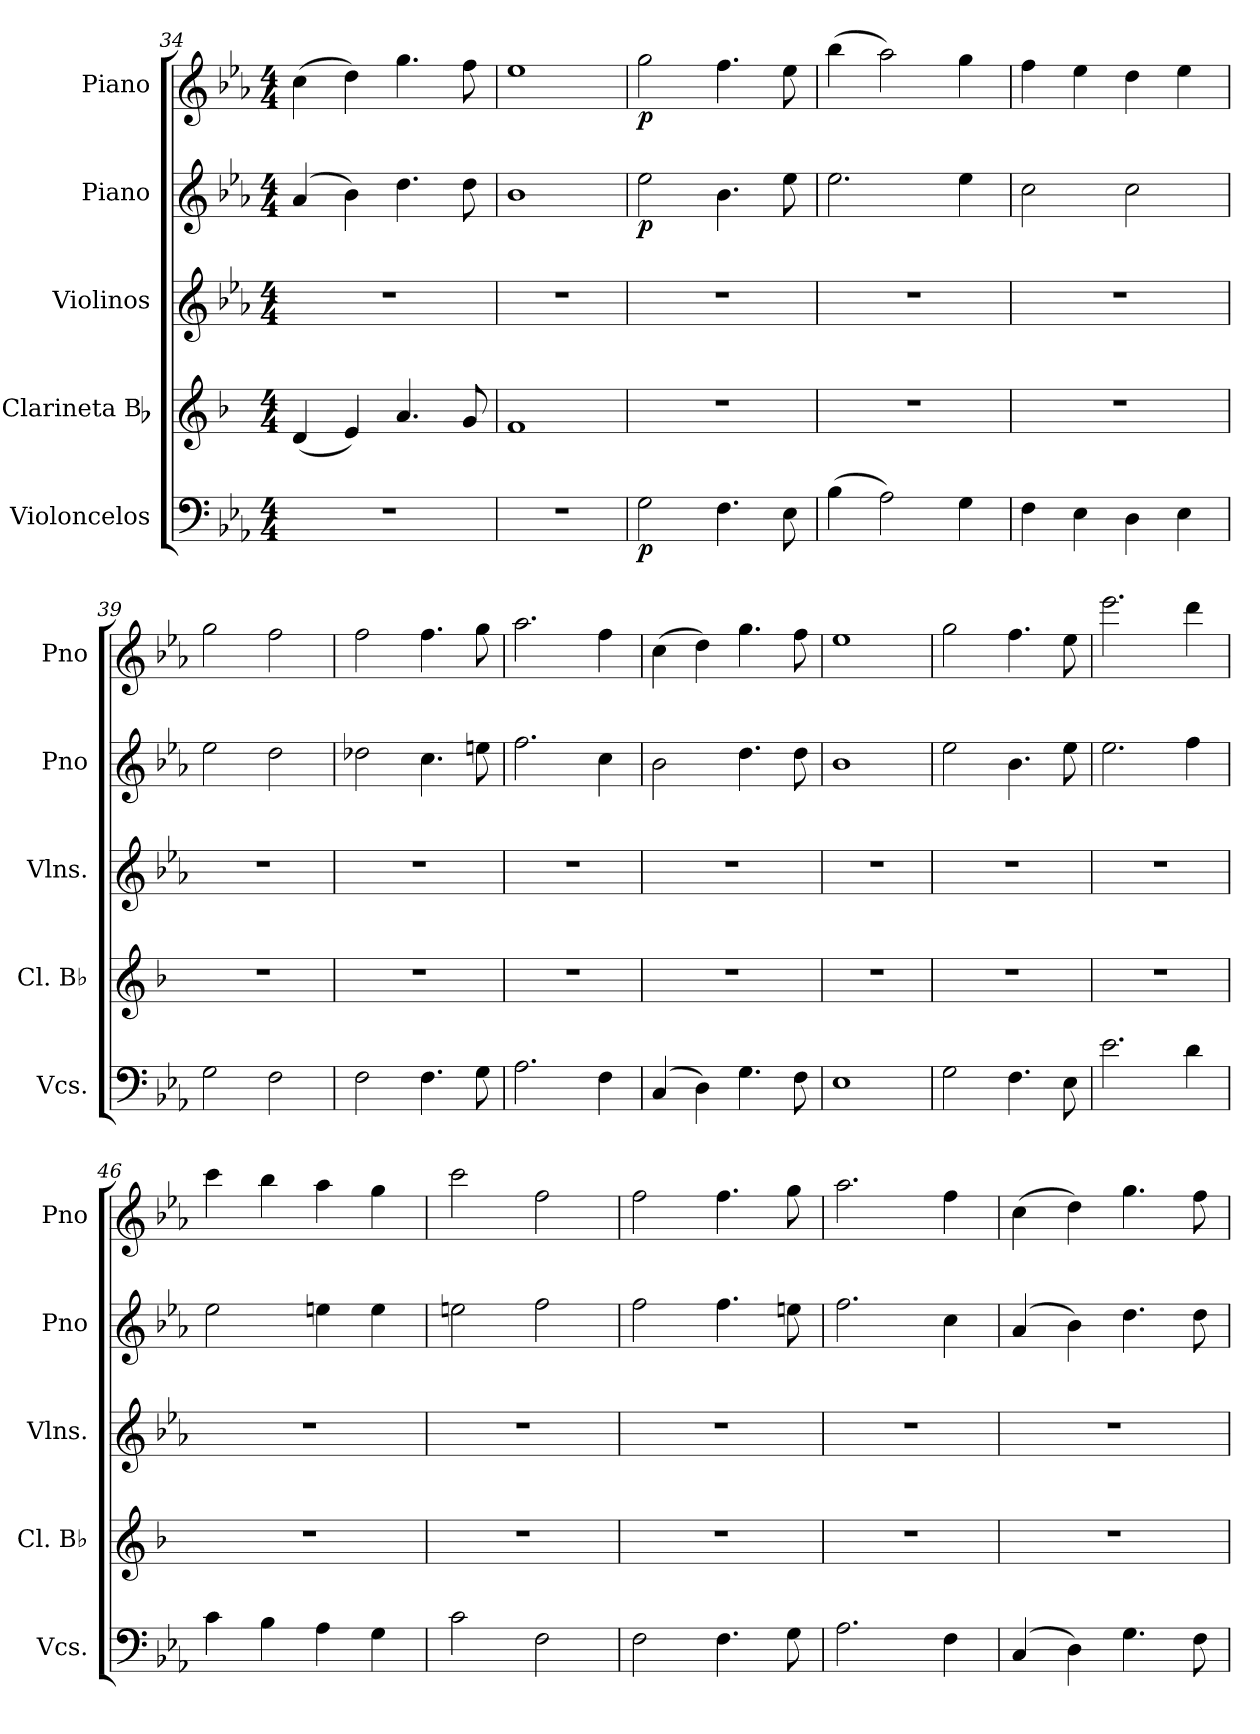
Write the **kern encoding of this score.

**kern	**dynam	**kern	**kern	**kern	**dynam	**kern	**dynam
*part5	*part5	*part4	*part3	*part2	*part2	*part1	*part1
*staff5	*staff5	*staff4	*staff3	*staff2	*staff2	*staff1	*staff1
*I"Violoncelos	*	*I"Clarineta Bb	*I"Violinos	*I"Piano	*	*I"Piano	*
*I'Vcs.	*	*I'Cl. Bb	*I'Vlns.	*I'Pno	*	*I'Pno	*
!!LO:PB:g=z
*clefF4	*	*clefG2	*clefG2	*clefG2	*	*clefG2	*
*	*	*ITrd1c2	*	*	*	*	*
*k[b-e-a-]	*	*k[b-e-a-]	*k[b-e-a-]	*k[b-e-a-]	*	*k[b-e-a-]	*
*M4/4	*	*M4/4	*M4/4	*M4/4	*	*M4/4	*
=34	=34	=34	=34	=34	=34	=34	=34
1r	.	(4c/	1r	(4a-/	.	(4cc\	.
.	.	4d/)	.	4b-\)	.	4dd\)	.
.	.	4.g/	.	4.dd\	.	4.gg\	.
.	.	8f/	.	8dd\	.	8ff\	.
=35	=35	=35	=35	=35	=35	=35	=35
1r	.	1e-	1r	1b-	.	1ee-	.
=36	=36	=36	=36	=36	=36	=36	=36
!	!LO:DY:b	!	!	!	!LO:DY:b	!	!LO:DY:b
2G\	p	1r	1r	2ee-\	p	2gg\	p
4.F\	.	.	.	4.b-\	.	4.ff\	.
8E-\	.	.	.	8ee-\	.	8ee-\	.
=37	=37	=37	=37	=37	=37	=37	=37
(4B-\	.	1r	1r	2.ee-\	.	(4bb-\	.
2A-\)	.	.	.	.	.	2aa-\)	.
4G\	.	.	.	4ee-\	.	4gg\	.
=38	=38	=38	=38	=38	=38	=38	=38
4F\	.	1r	1r	2cc\	.	4ff\	.
4E-\	.	.	.	.	.	4ee-\	.
4D\	.	.	.	2cc\	.	4dd\	.
4E-\	.	.	.	.	.	4ee-\	.
=39	=39	=39	=39	=39	=39	=39	=39
2G\	.	1r	1r	2ee-\	.	2gg\	.
2F\	.	.	.	2dd\	.	2ff\	.
=40	=40	=40	=40	=40	=40	=40	=40
2F\	.	1r	1r	2dd-X\	.	2ff\	.
4.F\	.	.	.	4.cc\	.	4.ff\	.
8G\	.	.	.	8een\	.	8gg\	.
=41	=41	=41	=41	=41	=41	=41	=41
2.A-\	.	1r	1r	2.ff\	.	2.aa-\	.
4F\	.	.	.	4cc\	.	4ff\	.
=42	=42	=42	=42	=42	=42	=42	=42
(4C/	.	1r	1r	2b-\	.	(4cc\	.
4D\)	.	.	.	.	.	4dd\)	.
4.G\	.	.	.	4.dd\	.	4.gg\	.
8F\	.	.	.	8dd\	.	8ff\	.
!!LO:LB:g=z
=43	=43	=43	=43	=43	=43	=43	=43
1E-	.	1r	1r	1b-	.	1ee-	.
=44	=44	=44	=44	=44	=44	=44	=44
2G\	.	1r	1r	2ee-\	.	2gg\	.
4.F\	.	.	.	4.b-\	.	4.ff\	.
8E-\	.	.	.	8ee-\	.	8ee-\	.
=45	=45	=45	=45	=45	=45	=45	=45
2.e-\	.	1r	1r	2.ee-\	.	2.eee-\	.
4d\	.	.	.	4ff\	.	4ddd\	.
=46	=46	=46	=46	=46	=46	=46	=46
4c\	.	1r	1r	2ee-\	.	4ccc\	.
4B-\	.	.	.	.	.	4bb-\	.
4A-\	.	.	.	4een\	.	4aa-\	.
4G\	.	.	.	4ee\	.	4gg\	.
=47	=47	=47	=47	=47	=47	=47	=47
2c\	.	1r	1r	2een\	.	2ccc\	.
2F\	.	.	.	2ff\	.	2ff\	.
=48	=48	=48	=48	=48	=48	=48	=48
2F\	.	1r	1r	2ff\	.	2ff\	.
4.F\	.	.	.	4.ff\	.	4.ff\	.
8G\	.	.	.	8een\	.	8gg\	.
=49	=49	=49	=49	=49	=49	=49	=49
2.A-\	.	1r	1r	2.ff\	.	2.aa-\	.
4F\	.	.	.	4cc\	.	4ff\	.
=50	=50	=50	=50	=50	=50	=50	=50
(4C/	.	1r	1r	(4a-/	.	(4cc\	.
4D\)	.	.	.	4b-\)	.	4dd\)	.
4.G\	.	.	.	4.dd\	.	4.gg\	.
8F\	.	.	.	8dd\	.	8ff\	.
=	=	=	=	=	=	=	=
*-	*-	*-	*-	*-	*-	*-	*-
